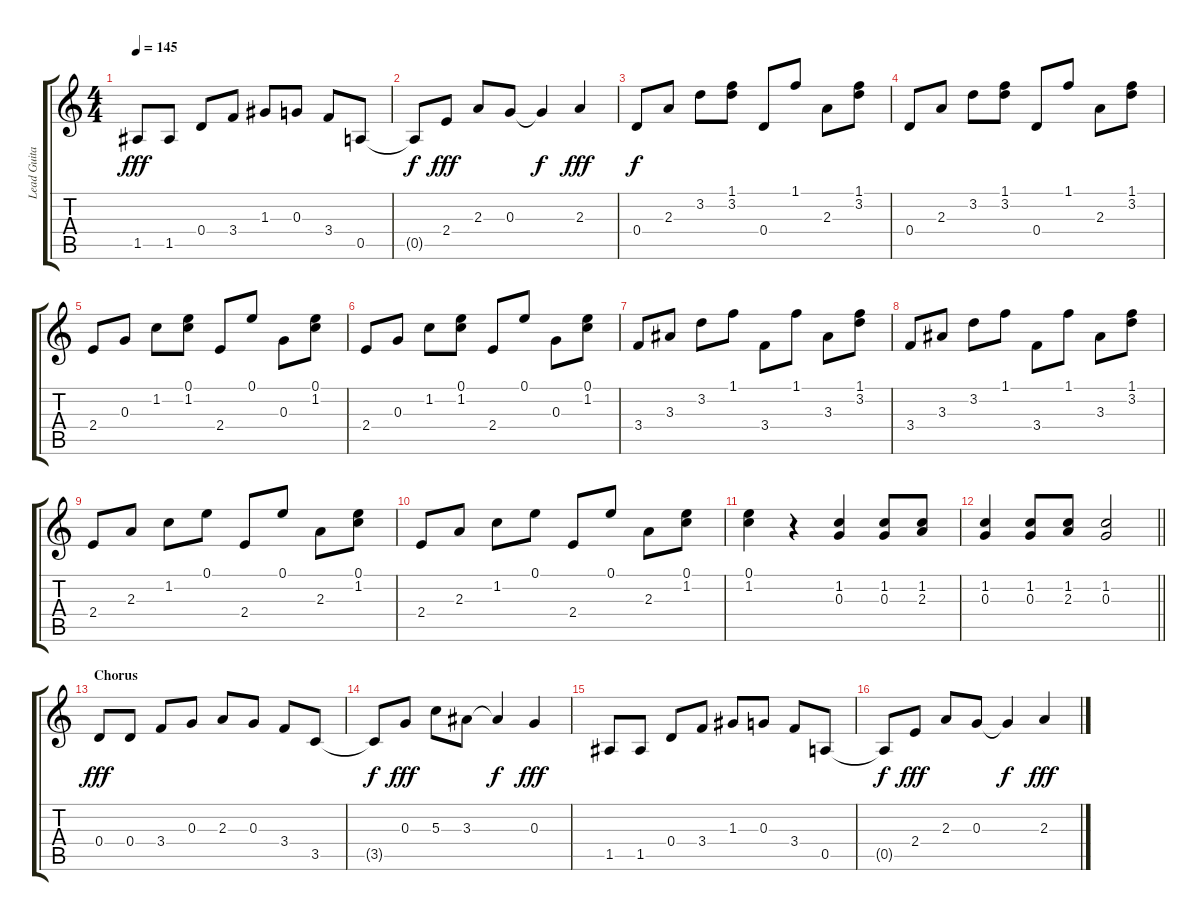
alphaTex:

\track ("Lead Guitar" "Lead Guita") {instrument acousticguitarsteel}
\staff {score tabs}
\tuning (E4 B3 G3 D3 A2 E2) {hide}
\ts (4 4)
\tempo 145
\clef g2
\ks c
1.5.8{dy fff} 1.5.8 0.4.8 3.4.8 1.3.8 0.3.8 3.4.8 0.5.8 |
0.5{t}.8{dy f} 2.4.8{dy fff} 2.3.8 0.3.8 0.3{t}.4{dy f} 2.3.4{dy fff} |
0.4.8{dy f} 2.3.8 3.2.8 (1.1 3.2).8 0.4.8 1.1.8 2.3.8 (1.1 3.2).8 |
0.4.8 2.3.8 3.2.8 (1.1 3.2).8 0.4.8 1.1.8 2.3.8 (1.1 3.2).8 |
2.4.8 0.3.8 1.2.8 (0.1 1.2).8 2.4.8 0.1.8 0.3.8 (0.1 1.2).8 |
2.4.8 0.3.8 1.2.8 (0.1 1.2).8 2.4.8 0.1.8 0.3.8 (0.1 1.2).8 |
3.4.8 3.3.8 3.2.8 1.1.8 3.4.8 1.1.8 3.3.8 (1.1 3.2).8 |
3.4.8 3.3.8 3.2.8 1.1.8 3.4.8 1.1.8 3.3.8 (1.1 3.2).8 |
2.4.8 2.3.8 1.2.8 0.1.8 2.4.8 0.1.8 2.3.8 (0.1 1.2).8 |
2.4.8 2.3.8 1.2.8 0.1.8 2.4.8 0.1.8 2.3.8 (0.1 1.2).8 |
(0.1 1.2).4 r.4 (1.2 0.3).4 (1.2 0.3).8 (1.2 2.3).8 |
\barLineRight lightlight
(1.2 0.3).4 (1.2 0.3).8 (1.2 2.3).8 (1.2 0.3).2 |
\section ("" "Chorus")
0.4.8{dy fff} 0.4.8 3.4.8 0.3.8 2.3.8 0.3.8 3.4.8 3.5.8 |
3.5{t}.8{dy f} 0.3.8{dy fff} 5.3.8 3.3.8 3.3{t}.4{dy f} 0.3.4{dy fff} |
1.5.8 1.5.8 0.4.8 3.4.8 1.3.8 0.3.8 3.4.8 0.5.8 |
0.5{t}.8{dy f} 2.4.8{dy fff} 2.3.8 0.3.8 0.3{t}.4{dy f} 2.3.4{dy fff}
